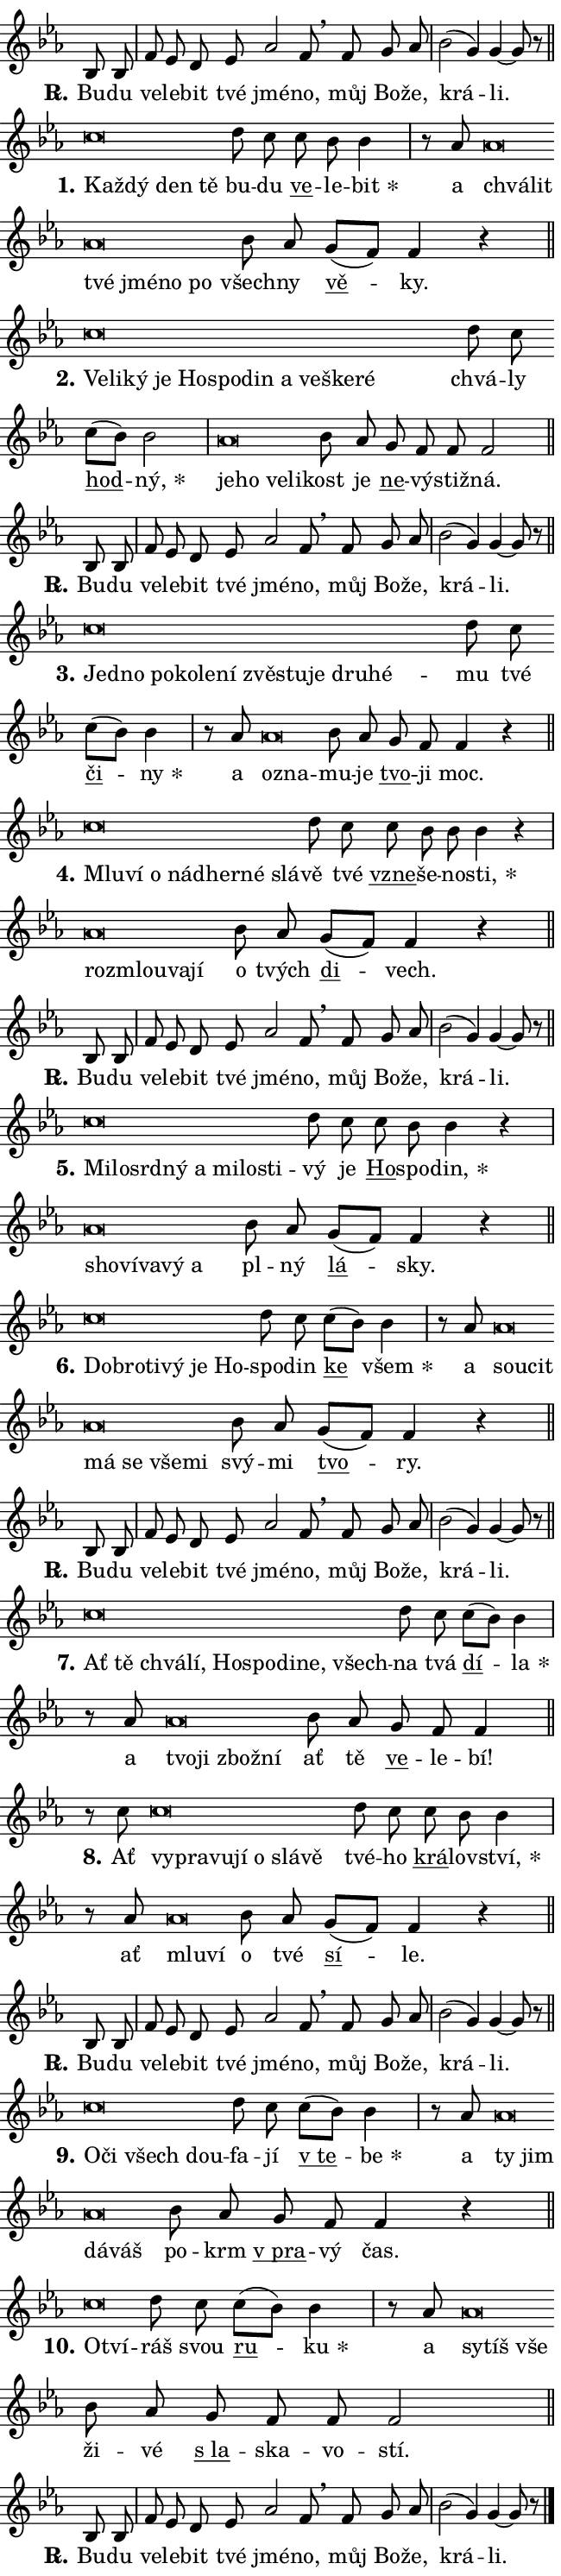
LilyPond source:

\version "2.24.0"
\header { tagline = "" }
\paper {
  indent = 0\cm
  top-margin = 0\cm
  right-margin = 0.13\cm % to fit lyric hyphens
  bottom-margin = 0\cm
  left-margin = 0\cm
  paper-width = 11\cm
  page-breaking = #ly:one-page-breaking
  system-system-spacing.basic-distance = #11
  score-system-spacing.basic-distance = #11
  ragged-last = ##f
}


%% Author: Thomas Morley
%% https://lists.gnu.org/archive/html/lilypond-user/2020-05/msg00002.html
#(define (line-position grob)
"Returns position of @var[grob} in current system:
   @code{'start}, if at first time-step
   @code{'end}, if at last time-step
   @code{'middle} otherwise
"
  (let* ((col (ly:item-get-column grob))
         (ln (ly:grob-object col 'left-neighbor))
         (rn (ly:grob-object col 'right-neighbor))
         (col-to-check-left (if (ly:grob? ln) ln col))
         (col-to-check-right (if (ly:grob? rn) rn col))
         (break-dir-left
           (and
             (ly:grob-property col-to-check-left 'non-musical #f)
             (ly:item-break-dir col-to-check-left)))
         (break-dir-right
           (and
             (ly:grob-property col-to-check-right 'non-musical #f)
             (ly:item-break-dir col-to-check-right))))
        (cond ((eqv? 1 break-dir-left) 'start)
              ((eqv? -1 break-dir-right) 'end)
              (else 'middle))))

#(define (tranparent-at-line-position vctor)
  (lambda (grob)
  "Relying on @code{line-position} select the relevant enry from @var{vctor}.
Used to determine transparency,"
    (case (line-position grob)
      ((end) (not (vector-ref vctor 0)))
      ((middle) (not (vector-ref vctor 1)))
      ((start) (not (vector-ref vctor 2))))))

noteHeadBreakVisibility =
#(define-music-function (break-visibility)(vector?)
"Makes @code{NoteHead}s transparent relying on @var{break-visibility}"
#{
  \override NoteHead.transparent =
    #(tranparent-at-line-position break-visibility)
#})

#(define delete-ledgers-for-transparent-note-heads
  (lambda (grob)
    "Reads whether a @code{NoteHead} is transparent.
If so this @code{NoteHead} is removed from @code{'note-heads} from
@var{grob}, which is supposed to be @code{LedgerLineSpanner}.
As a result ledgers are not printed for this @code{NoteHead}"
    (let* ((nhds-array (ly:grob-object grob 'note-heads))
           (nhds-list
             (if (ly:grob-array? nhds-array)
                 (ly:grob-array->list nhds-array)
                 '()))
           ;; Relies on the transparent-property being done before
           ;; Staff.LedgerLineSpanner.after-line-breaking is executed.
           ;; This is fragile ...
           (to-keep
             (remove
               (lambda (nhd)
                 (ly:grob-property nhd 'transparent #f))
               nhds-list)))
      ;; TODO find a better method to iterate over grob-arrays, similiar
      ;; to filter/remove etc for lists
      ;; For now rebuilt from scratch
      (set! (ly:grob-object grob 'note-heads)  '())
      (for-each
        (lambda (nhd)
          (ly:pointer-group-interface::add-grob grob 'note-heads nhd))
        to-keep))))

squashNotes = {
  \override NoteHead.X-extent = #'(-0.2 . 0.2)
  \override NoteHead.Y-extent = #'(-0.75 . 0)
  \override NoteHead.stencil =
    #(lambda (grob)
       (let ((pos (ly:grob-property grob 'staff-position)))
         (begin
           (if (< pos -7) (display "ERROR: Lower brevis then expected\n") (display ""))
           (if (<= pos -6) ly:text-interface::print ly:note-head::print))))
}
unSquashNotes = {
  \revert NoteHead.X-extent
  \revert NoteHead.Y-extent
  \revert NoteHead.stencil
}

hideNotes = \noteHeadBreakVisibility #begin-of-line-visible
unHideNotes = \noteHeadBreakVisibility #all-visible

% work-around for resetting accidentals
% https://lilypond.org/doc/v2.23/Documentation/notation/displaying-rhythms#unmetered-music
cadenzaMeasure = {
  \cadenzaOff
  \partial 1024 s1024
  \cadenzaOn
}

#(define-markup-command (accent layout props text) (markup?)
  "Underline accented syllable"
  (interpret-markup layout props
    #{\markup \override #'(offset . 4.3) \underline { #text }#}))

responsum = \markup \concat {
  "R" \hspace #-1.05 \path #0.1 #'((moveto 0 0.07) (lineto 0.9 0.8)) \hspace #0.05 "."
}

spaceSize = #0.6828661417322834 % exact space size for TeX Gyre Schola

\layout {
  \context {
    \Staff
    \remove "Time_signature_engraver"
    \override LedgerLineSpanner.after-line-breaking = #delete-ledgers-for-transparent-note-heads
  }
  \context {
    \Lyrics {
      \override LyricSpace.minimum-distance = \spaceSize
      \override LyricText.font-name = #"TeX Gyre Schola"
      \override LyricText.font-size = 1
      \override StanzaNumber.font-name = #"TeX Gyre Schola Bold"
      \override StanzaNumber.font-size = 1
    }
  }
  \context {
    \Score 
    \override NoteHead.text =
      #(lambda (grob) 
        (let ((pos (ly:grob-property grob 'staff-position)))
          #{\markup {
            \combine
              \halign #-0.55 \raise #(if (= pos -6) 0 0.5) \override #'(thickness . 2) \draw-line #'(3.2 . 0)
              \musicglyph "noteheads.sM1"
          }#}))
  }
}

% magnetic-lyrics.ily
%
%   written by
%     Jean Abou Samra <jean@abou-samra.fr>
%     Werner Lemberg <wl@gnu.org>
%
%   adapted by
%     Jiri Hon <jiri.hon@gmail.com>
%
% Version 2022-Apr-15

% https://www.mail-archive.com/lilypond-user@gnu.org/msg149350.html

#(define (Left_hyphen_pointer_engraver context)
   "Collect syllable-hyphen-syllable occurrences in lyrics and store
them in properties.  This engraver only looks to the left.  For
example, if the lyrics input is @code{foo -- bar}, it does the
following.

@itemize @bullet
@item
Set the @code{text} property of the @code{LyricHyphen} grob between
@q{foo} and @q{bar} to @code{foo}.

@item
Set the @code{left-hyphen} property of the @code{LyricText} grob with
text @q{foo} to the @code{LyricHyphen} grob between @q{foo} and
@q{bar}.
@end itemize

Use this auxiliary engraver in combination with the
@code{lyric-@/text::@/apply-@/magnetic-@/offset!} hook."
   (let ((hyphen #f)
         (text #f))
     (make-engraver
      (acknowledgers
       ((lyric-syllable-interface engraver grob source-engraver)
        (set! text grob)))
      (end-acknowledgers
       ((lyric-hyphen-interface engraver grob source-engraver)
        ;(when (not (grob::has-interface grob 'lyric-space-interface))
          (set! hyphen grob)));)
      ((stop-translation-timestep engraver)
       (when (and text hyphen)
         (ly:grob-set-object! text 'left-hyphen hyphen))
       (set! text #f)
       (set! hyphen #f)))))

#(define (lyric-text::apply-magnetic-offset! grob)
   "If the space between two syllables is less than the value in
property @code{LyricText@/.details@/.squash-threshold}, move the right
syllable to the left so that it gets concatenated with the left
syllable.

Use this function as a hook for
@code{LyricText@/.after-@/line-@/breaking} if the
@code{Left_@/hyphen_@/pointer_@/engraver} is active."
   (let ((hyphen (ly:grob-object grob 'left-hyphen #f)))
     (when hyphen
       (let ((left-text (ly:spanner-bound hyphen LEFT)))
         (when (grob::has-interface left-text 'lyric-syllable-interface)
           (let* ((common (ly:grob-common-refpoint grob left-text X))
                  (this-x-ext (ly:grob-extent grob common X))
                  (left-x-ext
                   (begin
                     ;; Trigger magnetism for left-text.
                     (ly:grob-property left-text 'after-line-breaking)
                     (ly:grob-extent left-text common X)))
                  ;; `delta` is the gap width between two syllables.
                  (delta (- (interval-start this-x-ext)
                            (interval-end left-x-ext)))
                  (details (ly:grob-property grob 'details))
                  (threshold (assoc-get 'squash-threshold details 0.2)))
             (when (< delta threshold)
               (let* (;; We have to manipulate the input text so that
                      ;; ligatures crossing syllable boundaries are not
                      ;; disabled.  For languages based on the Latin
                      ;; script this is essentially a beautification.
                      ;; However, for non-Western scripts it can be a
                      ;; necessity.
                      (lt (ly:grob-property left-text 'text))
                      (rt (ly:grob-property grob 'text))
                      (is-space (grob::has-interface hyphen 'lyric-space-interface))
                      (space (if is-space " " ""))
                      (extra-delta (if is-space spaceSize 0))
                      ;; Append new syllable.
                      (ltrt-space (if (and (string? lt) (string? rt))
                                (string-append lt space rt)
                                (make-concat-markup (list lt space rt))))
                      ;; Right-align `ltrt` to the right side.
                      (ltrt-space-markup (grob-interpret-markup
                               grob
                               (make-translate-markup
                                (cons (interval-length this-x-ext) 0)
                                (make-right-align-markup ltrt-space)))))
                 (begin
                   ;; Don't print `left-text`.
                   (ly:grob-set-property! left-text 'stencil #f)
                   ;; Set text and stencil (which holds all collected
                   ;; syllables so far) and shift it to the left.
                   (ly:grob-set-property! grob 'text ltrt-space)
                   (ly:grob-set-property! grob 'stencil ltrt-space-markup)
                   (ly:grob-translate-axis! grob (- (- delta extra-delta)) X))))))))))


#(define (lyric-hyphen::displace-bounds-first grob)
   ;; Make very sure this callback isn't triggered too early.
   (let ((left (ly:spanner-bound grob LEFT))
         (right (ly:spanner-bound grob RIGHT)))
     (ly:grob-property left 'after-line-breaking)
     (ly:grob-property right 'after-line-breaking)
     (ly:lyric-hyphen::print grob)))

squashThreshold = #0.4

\layout {
  \context {
    \Lyrics
    \consists #Left_hyphen_pointer_engraver
    \override LyricText.after-line-breaking =
      #lyric-text::apply-magnetic-offset!
    \override LyricHyphen.stencil = #lyric-hyphen::displace-bounds-first
    \override LyricText.details.squash-threshold = \squashThreshold
    \override LyricHyphen.minimum-distance = 0
    \override LyricHyphen.minimum-length = \squashThreshold
  }
}

squashText = \override LyricText.details.squash-threshold = 9999
unSquashText = \override LyricText.details.squash-threshold = \squashThreshold

leftText = \override LyricText.self-alignment-X = #LEFT
unLeftText = \revert LyricText.self-alignment-X

starOffset = #(lambda (grob) 
                (let ((x_offset (ly:self-alignment-interface::aligned-on-x-parent grob)))
                  (if (= x_offset 0) 0 (+ x_offset 1.2))))

star = #(define-music-function (syllable)(string?)
"Append star separator at the end of a syllable"
#{
  \once \override LyricText.X-offset = #starOffset
  \lyricmode { \markup {
    #syllable
    \override #'((font-name . "TeX Gyre Schola Bold")) \hspace #0.2 \lower #0.65 \larger "*"
  } }
#})

starAccent = #(define-music-function (syllable)(string?)
"Append star separator at the end of a syllable and make accent"
#{
  \once \override LyricText.X-offset = #starOffset
  \lyricmode { \markup {
    \accent #syllable
    \override #'((font-name . "TeX Gyre Schola Bold")) \hspace #0.2 \lower #0.65 \larger "*"
  } }
#})

breath = #(define-music-function (syllable)(string?)
"Append breathing indicator at the end of a syllable"
#{
  \lyricmode { \markup { #syllable "+" } }
#})

optionalBreath = #(define-music-function (syllable)(string?)
"Append optional breathing indicator at the end of a syllable"
#{
  \lyricmode { \markup { #syllable "(+)" } }
#})


\score {
    <<
        \new Voice = "melody" { \cadenzaOn \key es \major \relative { bes8 bes \cadenzaMeasure \bar "|" f' es d es as2 f8 \breathe \bar "" f g as \cadenzaMeasure \bar "|" bes2( g4) g~ g8 r \cadenzaMeasure \bar "||" \break } }
        \new Lyrics \lyricsto "melody" { \lyricmode { \set stanza = \responsum
Bu -- du ve -- le -- bit tvé jmé -- no, můj Bo -- že, krá -- li. } }
    >>
    \layout {}
}

\score {
    <<
        \new Voice = "melody" { \cadenzaOn \key es \major \relative { \squashNotes c''\breve*1/16 \hideNotes \breve*1/16 \bar "" \breve*1/16 \breve*1/16 \bar "" \unHideNotes \unSquashNotes d8 c \bar "" c bes bes4 \cadenzaMeasure \bar "|" r8 as8 \squashNotes as\breve*1/16 \hideNotes \breve*1/16 \bar "" \breve*1/16 \bar "" \breve*1/16 \bar "" \breve*1/16 \breve*1/16 \bar "" \unHideNotes \unSquashNotes bes8 as \bar "" g[( f)] f4 r \cadenzaMeasure \bar "||" \break } }
        \new Lyrics \lyricsto "melody" { \lyricmode { \set stanza = "1."
\leftText Kaž -- \squashText dý den tě \unLeftText \unSquashText bu -- du \markup \accent ve -- le -- \star bit a \leftText chvá -- \squashText lit tvé jmé -- no po \unLeftText \unSquashText všech -- ny \markup \accent vě -- ky. } }
    >>
    \layout {}
}

\score {
    <<
        \new Voice = "melody" { \cadenzaOn \key es \major \relative { \squashNotes c''\breve*1/16 \hideNotes \breve*1/16 \bar "" \breve*1/16 \bar "" \breve*1/16 \bar "" \breve*1/16 \bar "" \breve*1/16 \bar "" \breve*1/16 \bar "" \breve*1/16 \bar "" \breve*1/16 \bar "" \breve*1/16 \breve*1/16 \bar "" \unHideNotes \unSquashNotes d8 c \bar "" c[( bes)] bes2 \cadenzaMeasure \bar "|" \squashNotes as\breve*1/16 \hideNotes \breve*1/16 \bar "" \breve*1/16 \breve*1/16 \bar "" \unHideNotes \unSquashNotes bes8 as \bar "" g f f f2 \cadenzaMeasure \bar "||" \break } }
        \new Lyrics \lyricsto "melody" { \lyricmode { \set stanza = "2."
\leftText Ve -- \squashText li -- ký je Ho -- spo -- din a ve -- ške -- ré \unLeftText \unSquashText chvá -- ly \markup \accent hod -- \star ný, \leftText je -- \squashText ho ve -- li -- \unLeftText \unSquashText kost je \markup \accent ne -- vý -- stiž -- ná. } }
    >>
    \layout {}
}

\score {
    <<
        \new Voice = "melody" { \cadenzaOn \key es \major \relative { bes8 bes \cadenzaMeasure \bar "|" f' es d es as2 f8 \breathe \bar "" f g as \cadenzaMeasure \bar "|" bes2( g4) g~ g8 r \cadenzaMeasure \bar "||" \break } }
        \new Lyrics \lyricsto "melody" { \lyricmode { \set stanza = \responsum
Bu -- du ve -- le -- bit tvé jmé -- no, můj Bo -- že, krá -- li. } }
    >>
    \layout {}
}

\score {
    <<
        \new Voice = "melody" { \cadenzaOn \key es \major \relative { \squashNotes c''\breve*1/16 \hideNotes \breve*1/16 \bar "" \breve*1/16 \bar "" \breve*1/16 \bar "" \breve*1/16 \bar "" \breve*1/16 \bar "" \breve*1/16 \bar "" \breve*1/16 \bar "" \breve*1/16 \bar "" \breve*1/16 \breve*1/16 \bar "" \unHideNotes \unSquashNotes d8 c \bar "" c[( bes)] bes4 \cadenzaMeasure \bar "|" r8 as8 \squashNotes as\breve*1/16 \hideNotes \breve*1/16 \bar "" \unHideNotes \unSquashNotes bes8 as \bar "" g f f4 r \cadenzaMeasure \bar "||" \break } }
        \new Lyrics \lyricsto "melody" { \lyricmode { \set stanza = "3."
\leftText Jed -- \squashText no po -- ko -- le -- ní zvě -- stu -- je dru -- hé -- \unLeftText \unSquashText mu tvé \markup \accent či -- \star ny a \leftText o -- \squashText zna -- \unLeftText \unSquashText mu -- je \markup \accent tvo -- ji moc. } }
    >>
    \layout {}
}

\score {
    <<
        \new Voice = "melody" { \cadenzaOn \key es \major \relative { \squashNotes c''\breve*1/16 \hideNotes \breve*1/16 \bar "" \breve*1/16 \bar "" \breve*1/16 \bar "" \breve*1/16 \bar "" \breve*1/16 \breve*1/16 \bar "" \unHideNotes \unSquashNotes d8 c \bar "" c bes bes bes4 r \cadenzaMeasure \bar "|" \squashNotes as\breve*1/16 \hideNotes \breve*1/16 \bar "" \breve*1/16 \breve*1/16 \bar "" \unHideNotes \unSquashNotes bes8 as \bar "" g[( f)] f4 r \cadenzaMeasure \bar "||" \break } }
        \new Lyrics \lyricsto "melody" { \lyricmode { \set stanza = "4."
\leftText Mlu -- \squashText ví o nád -- her -- né slá -- \unLeftText \unSquashText vě tvé \markup \accent vzne -- še -- no -- \star sti, \leftText roz -- \squashText mlou -- va -- jí \unLeftText \unSquashText o tvých \markup \accent di -- vech. } }
    >>
    \layout {}
}

\score {
    <<
        \new Voice = "melody" { \cadenzaOn \key es \major \relative { bes8 bes \cadenzaMeasure \bar "|" f' es d es as2 f8 \breathe \bar "" f g as \cadenzaMeasure \bar "|" bes2( g4) g~ g8 r \cadenzaMeasure \bar "||" \break } }
        \new Lyrics \lyricsto "melody" { \lyricmode { \set stanza = \responsum
Bu -- du ve -- le -- bit tvé jmé -- no, můj Bo -- že, krá -- li. } }
    >>
    \layout {}
}

\score {
    <<
        \new Voice = "melody" { \cadenzaOn \key es \major \relative { \squashNotes c''\breve*1/16 \hideNotes \breve*1/16 \bar "" \breve*1/16 \bar "" \breve*1/16 \bar "" \breve*1/16 \bar "" \breve*1/16 \bar "" \breve*1/16 \breve*1/16 \bar "" \unHideNotes \unSquashNotes d8 c \bar "" c bes bes4 r \cadenzaMeasure \bar "|" \squashNotes as\breve*1/16 \hideNotes \breve*1/16 \bar "" \breve*1/16 \bar "" \breve*1/16 \breve*1/16 \bar "" \unHideNotes \unSquashNotes bes8 as \bar "" g[( f)] f4 r \cadenzaMeasure \bar "||" \break } }
        \new Lyrics \lyricsto "melody" { \lyricmode { \set stanza = "5."
\leftText Mi -- \squashText lo -- srd -- ný a mi -- lo -- sti -- \unLeftText \unSquashText vý je \markup \accent Ho -- spo -- \star din, \leftText sho -- \squashText ví -- va -- vý a \unLeftText \unSquashText pl -- ný \markup \accent lá -- sky. } }
    >>
    \layout {}
}

\score {
    <<
        \new Voice = "melody" { \cadenzaOn \key es \major \relative { \squashNotes c''\breve*1/16 \hideNotes \breve*1/16 \bar "" \breve*1/16 \bar "" \breve*1/16 \bar "" \breve*1/16 \breve*1/16 \bar "" \unHideNotes \unSquashNotes d8 c \bar "" c[( bes)] bes4 \cadenzaMeasure \bar "|" r8 as8 \squashNotes as\breve*1/16 \hideNotes \breve*1/16 \bar "" \breve*1/16 \bar "" \breve*1/16 \bar "" \breve*1/16 \breve*1/16 \bar "" \unHideNotes \unSquashNotes bes8 as \bar "" g[( f)] f4 r \cadenzaMeasure \bar "||" \break } }
        \new Lyrics \lyricsto "melody" { \lyricmode { \set stanza = "6."
\leftText Dob -- \squashText ro -- ti -- vý je Ho -- \unLeftText \unSquashText spo -- din \markup \accent ke \star všem a \leftText sou -- \squashText cit má se vše -- mi \unLeftText \unSquashText svý -- mi \markup \accent tvo -- ry. } }
    >>
    \layout {}
}

\score {
    <<
        \new Voice = "melody" { \cadenzaOn \key es \major \relative { bes8 bes \cadenzaMeasure \bar "|" f' es d es as2 f8 \breathe \bar "" f g as \cadenzaMeasure \bar "|" bes2( g4) g~ g8 r \cadenzaMeasure \bar "||" \break } }
        \new Lyrics \lyricsto "melody" { \lyricmode { \set stanza = \responsum
Bu -- du ve -- le -- bit tvé jmé -- no, můj Bo -- že, krá -- li. } }
    >>
    \layout {}
}

\score {
    <<
        \new Voice = "melody" { \cadenzaOn \key es \major \relative { \squashNotes c''\breve*1/16 \hideNotes \breve*1/16 \bar "" \breve*1/16 \bar "" \breve*1/16 \bar "" \breve*1/16 \bar "" \breve*1/16 \bar "" \breve*1/16 \bar "" \breve*1/16 \breve*1/16 \bar "" \unHideNotes \unSquashNotes d8 c \bar "" c[( bes)] bes4 \cadenzaMeasure \bar "|" r8 as8 \squashNotes as\breve*1/16 \hideNotes \breve*1/16 \bar "" \breve*1/16 \breve*1/16 \bar "" \unHideNotes \unSquashNotes bes8 as \bar "" g f f4 \cadenzaMeasure \bar "||" \break } }
        \new Lyrics \lyricsto "melody" { \lyricmode { \set stanza = "7."
\leftText Ať \squashText tě chvá -- lí, Ho -- spo -- di -- ne, všech -- \unLeftText \unSquashText na tvá \markup \accent dí -- \star la a \leftText tvo -- \squashText ji zbož -- ní \unLeftText \unSquashText ať tě \markup \accent ve -- le -- bí! } }
    >>
    \layout {}
}

\score {
    <<
        \new Voice = "melody" { \cadenzaOn \key es \major \relative { r8 c''8 \squashNotes c\breve*1/16 \hideNotes \breve*1/16 \bar "" \breve*1/16 \bar "" \breve*1/16 \bar "" \breve*1/16 \bar "" \breve*1/16 \breve*1/16 \bar "" \unHideNotes \unSquashNotes d8 c \bar "" c bes bes4 \cadenzaMeasure \bar "|" r8 as8 \squashNotes as\breve*1/16 \hideNotes \breve*1/16 \bar "" \unHideNotes \unSquashNotes bes8 as \bar "" g[( f)] f4 r \cadenzaMeasure \bar "||" \break } }
        \new Lyrics \lyricsto "melody" { \lyricmode { \set stanza = "8."
Ať \leftText vy -- \squashText pra -- vu -- jí o slá -- vě \unLeftText \unSquashText tvé -- ho \markup \accent krá -- lov -- \star ství, ať \leftText mlu -- \squashText ví \unLeftText \unSquashText o tvé \markup \accent sí -- le. } }
    >>
    \layout {}
}

\score {
    <<
        \new Voice = "melody" { \cadenzaOn \key es \major \relative { bes8 bes \cadenzaMeasure \bar "|" f' es d es as2 f8 \breathe \bar "" f g as \cadenzaMeasure \bar "|" bes2( g4) g~ g8 r \cadenzaMeasure \bar "||" \break } }
        \new Lyrics \lyricsto "melody" { \lyricmode { \set stanza = \responsum
Bu -- du ve -- le -- bit tvé jmé -- no, můj Bo -- že, krá -- li. } }
    >>
    \layout {}
}

\score {
    <<
        \new Voice = "melody" { \cadenzaOn \key es \major \relative { \squashNotes c''\breve*1/16 \hideNotes \breve*1/16 \bar "" \breve*1/16 \breve*1/16 \bar "" \unHideNotes \unSquashNotes d8 c \bar "" c[( bes)] bes4 \cadenzaMeasure \bar "|" r8 as8 \squashNotes as\breve*1/16 \hideNotes \breve*1/16 \bar "" \breve*1/16 \breve*1/16 \bar "" \unHideNotes \unSquashNotes bes8 as \bar "" g f f4 r \cadenzaMeasure \bar "||" \break } }
        \new Lyrics \lyricsto "melody" { \lyricmode { \set stanza = "9."
\leftText O -- \squashText či všech dou -- \unLeftText \unSquashText fa -- jí \markup \accent "v te" -- \star be a \leftText ty \squashText jim dá -- váš \unLeftText \unSquashText po -- krm \markup \accent "v pra" -- vý čas. } }
    >>
    \layout {}
}

\score {
    <<
        \new Voice = "melody" { \cadenzaOn \key es \major \relative { \squashNotes c''\breve*1/16 \hideNotes \breve*1/16 \bar "" \unHideNotes \unSquashNotes d8 c \bar "" c[( bes)] bes4 \cadenzaMeasure \bar "|" r8 as8 \squashNotes as\breve*1/16 \hideNotes \breve*1/16 \breve*1/16 \bar "" \unHideNotes \unSquashNotes bes8 as \bar "" g f f f2 \cadenzaMeasure \bar "||" \break } }
        \new Lyrics \lyricsto "melody" { \lyricmode { \set stanza = "10."
\leftText O -- \squashText tví -- \unLeftText \unSquashText ráš svou \markup \accent ru -- \star ku a \leftText sy -- \squashText tíš vše \unLeftText \unSquashText ži -- vé \markup \accent "s la" -- ska -- vo -- stí. } }
    >>
    \layout {}
}

\score {
    <<
        \new Voice = "melody" { \cadenzaOn \key es \major \relative { bes8 bes \cadenzaMeasure \bar "|" f' es d es as2 f8 \breathe \bar "" f g as \cadenzaMeasure \bar "|" bes2( g4) g~ g8 r \cadenzaMeasure \bar "||" \break } \bar "|." }
        \new Lyrics \lyricsto "melody" { \lyricmode { \set stanza = \responsum
Bu -- du ve -- le -- bit tvé jmé -- no, můj Bo -- že, krá -- li. } }
    >>
    \layout {}
}
